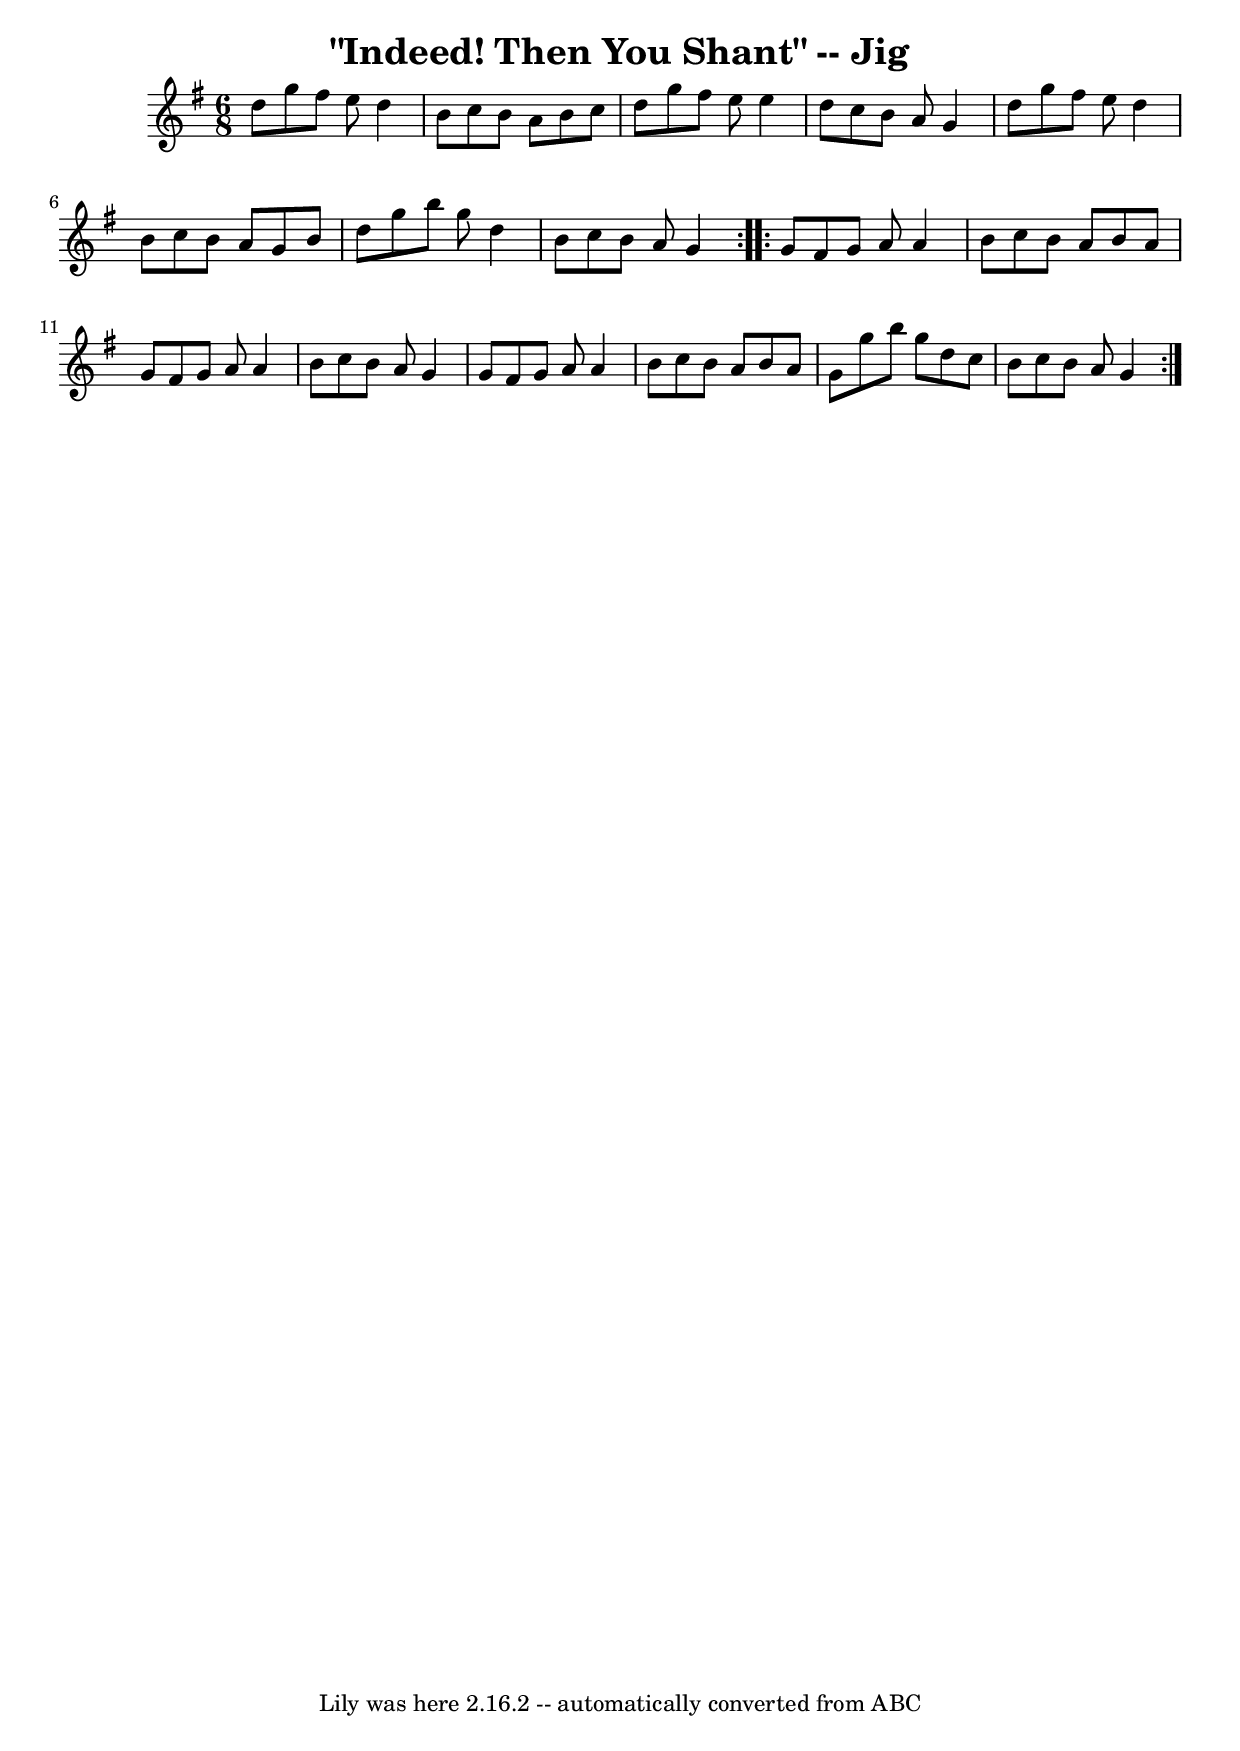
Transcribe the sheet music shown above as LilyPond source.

\version "2.16.2"
\include "Mammoth.ily"
\header {
  %% book = "Ryan's Mammoth Collection"
  crossRefNumber = "1"
  footnotes = "\\\\111 625"
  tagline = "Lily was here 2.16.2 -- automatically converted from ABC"
  title = "\"Indeed! Then You Shant\" -- Jig"

}
voicedefault =  {



  \repeat volta 2 {

    \time 6/8 
    \key g \major
 d''8  |
    g''8 fis''8 e''8 d''4    
    b'8    |
    c''8 b'8 a'8 b'8 c''8 d''8    |
    g''8  
    fis''8 e''8 e''4 d''8    |
    c''8 b'8 a'8 g'4    
    d''8    |
    g''8 fis''8 e''8 d''4 b'8    |
    c''8   
    b'8 a'8 g'8 b'8 d''8    |
    g''8 b''8 g''8 d''4    
    b'8    |
    c''8 b'8 a'8 g'4  
  }     
  \repeat volta 2 {
    g'8  
    |
    fis'8 g'8 a'8 a'4 b'8    |
    c''8 b'8 a'8 
    b'8 a'8 g'8    |
    fis'8 g'8 a'8 a'4 b'8    
    |
    c''8 b'8 a'8 g'4 g'8    |
    fis'8 g'8 a'8 
    a'4 b'8    |
    c''8 b'8 a'8 b'8 a'8 g'8    |
    
    g''8 b''8 g''8 d''8 c''8 b'8    |
    c''8 b'8 a'8  
    g'4  
  }   

}

\score{
  <<

    \context Staff="default"
    {
      \voicedefault 
      
    }

  >>
  \layout {
    
  }
  \midi {
  }

}
